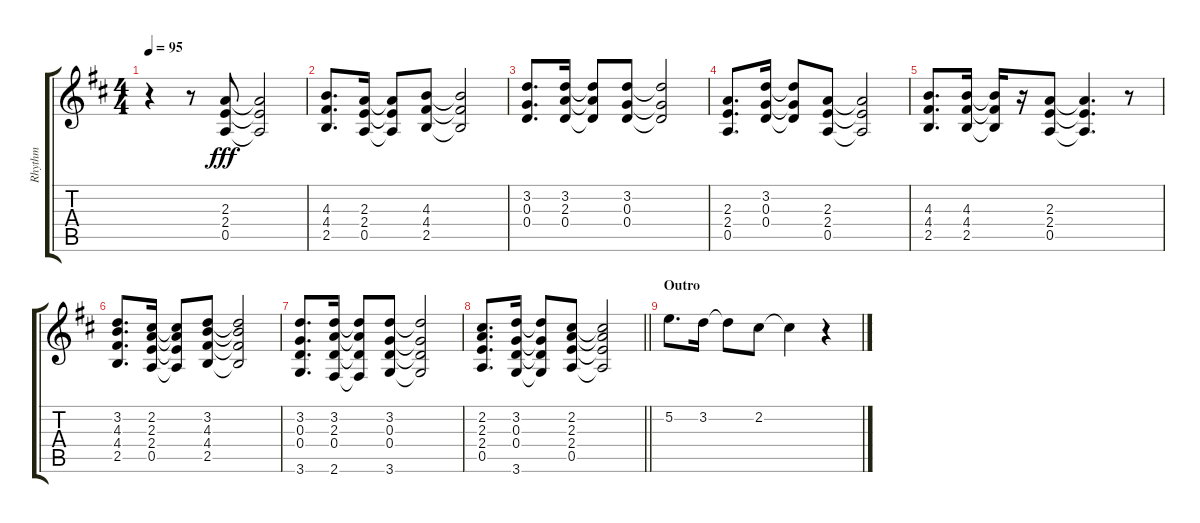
\track ("Rhythm" "Rhythm") {instrument distortionguitar}
\staff {score tabs}
\tuning (E4 B3 G3 D3 A2 E2) {hide}
\ts (4 4)
\tempo 95
\clef g2
\ks d
r.4{dy fff} r.8 (2.3 2.4 0.5).8 (2.3{t} 2.4{t} 0.5{t}).2 |
(4.3 4.4 2.5).8{d} (2.3 2.4 0.5).16 (2.3{t} 2.4{t} 0.5{t}).8 (4.3 4.4 2.5).8 (4.3{t} 4.4{t} 2.5{t}).2 |
(3.2 0.3 0.4).8{d} (3.2 2.3 0.4).16 (3.2{t} 2.3{t} 0.4{t}).8 (3.2 0.3 0.4).8 (3.2{t} 0.3{t} 0.4{t}).2 |
(2.3 2.4 0.5).8{d} (3.2 0.3 0.4).16 (3.2{t} 0.3{t} 0.4{t}).8 (2.3 2.4 0.5).8 (2.3{t} 2.4{t} 0.5{t}).2 |
(4.3 4.4 2.5).8{d} (4.3 4.4 2.5).16 (4.3{t} 4.4{t} 2.5{t}).16 r.16 (2.3 2.4 0.5).8 (2.3{t} 2.4{t} 0.5{t}).4{d} r.8 |
(3.2 4.3 4.4 2.5).8{d} (2.2 2.3 2.4 0.5).16 (2.2{t} 2.3{t} 2.4{t} 0.5{t}).8 (3.2 4.3 4.4 2.5).8 (3.2{t} 4.3{t} 4.4{t} 2.5{t}).2 |
(3.2 0.3 0.4 3.6).8{d} (3.2 2.3 0.4 2.6).16 (3.2{t} 2.3{t} 0.4{t} 2.6{t}).8 (3.2 0.3 0.4 3.6).8 (3.2{t} 0.3{t} 0.4{t} 3.6{t}).2 |
\barLineRight lightlight
(2.2 2.3 2.4 0.5).8{d} (3.2 0.3 0.4 3.6).16 (3.2{t} 0.3{t} 0.4{t} 3.6{t}).8 (2.2 2.3 2.4 0.5).8 (2.2{t} 2.3{t} 2.4{t} 0.5{t}).2 |
\section ("" "Outro")
5.2.8{d} 3.2.16 3.2{t}.8 2.2.8 2.2{t}.4 r.4
